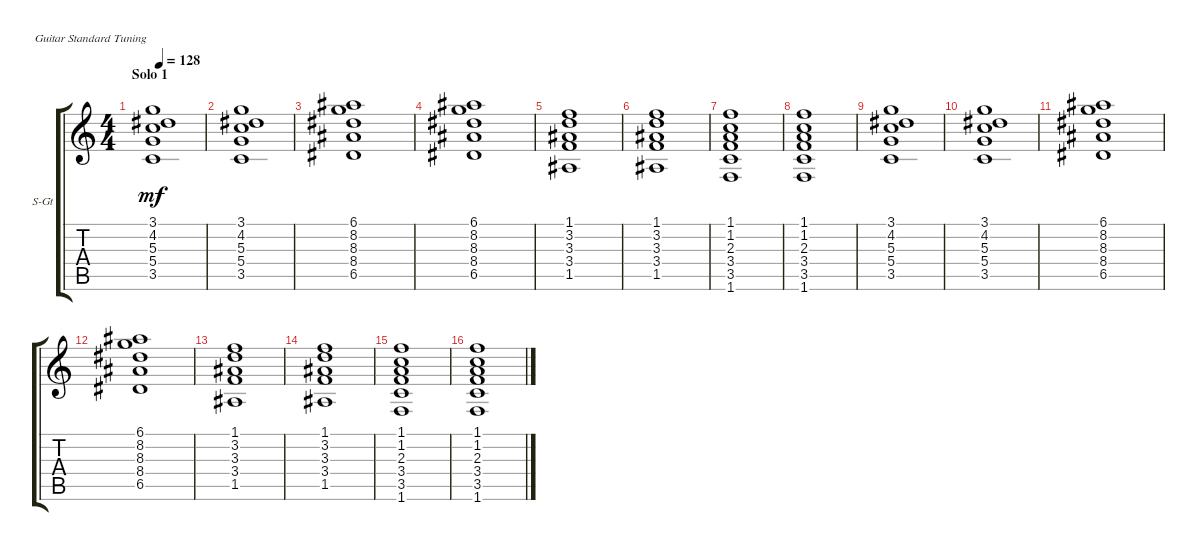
\defaultSystemsLayout 4
\bracketExtendMode groupsimilarinstruments
\firstSystemTrackNameOrientation horizontal
\otherSystemsTrackNameOrientation horizontal
\track ("Steel Guitar" "S-Gt") {instrument acousticguitarsteel}
\staff {score tabs}
\tuning (E4 B3 G3 D3 A2 E2)
\ts (4 4)
\section ("" "Solo 1")
\tempo 128
\clef g2
\ks c
(3.5 5.4 5.3 4.2 3.1).1{dy mf instrument acousticguitarsteel} |
(3.1 4.2 5.3 5.4 3.5).1 |
(6.5 8.4 8.3 8.2 6.1).1 |
(6.1 8.2 8.3 8.4 6.5).1 |
(1.5 3.4 3.3 3.2 1.1).1 |
(1.1 3.2 3.3 3.4 1.5).1 |
(1.6 3.5 3.4 2.3 1.2 1.1).1 |
(1.1 1.2 2.3 3.4 3.5 1.6).1 |
(3.5 5.4 5.3 4.2 3.1).1 |
(3.1 4.2 5.3 5.4 3.5).1 |
(6.5 8.4 8.3 8.2 6.1).1 |
(6.1 8.2 8.3 8.4 6.5).1 |
(1.5 3.4 3.3 3.2 1.1).1 |
(1.1 3.2 3.3 3.4 1.5).1 |
(1.6 3.5 3.4 2.3 1.2 1.1).1 |
(1.1 1.2 2.3 3.4 3.5 1.6).1
